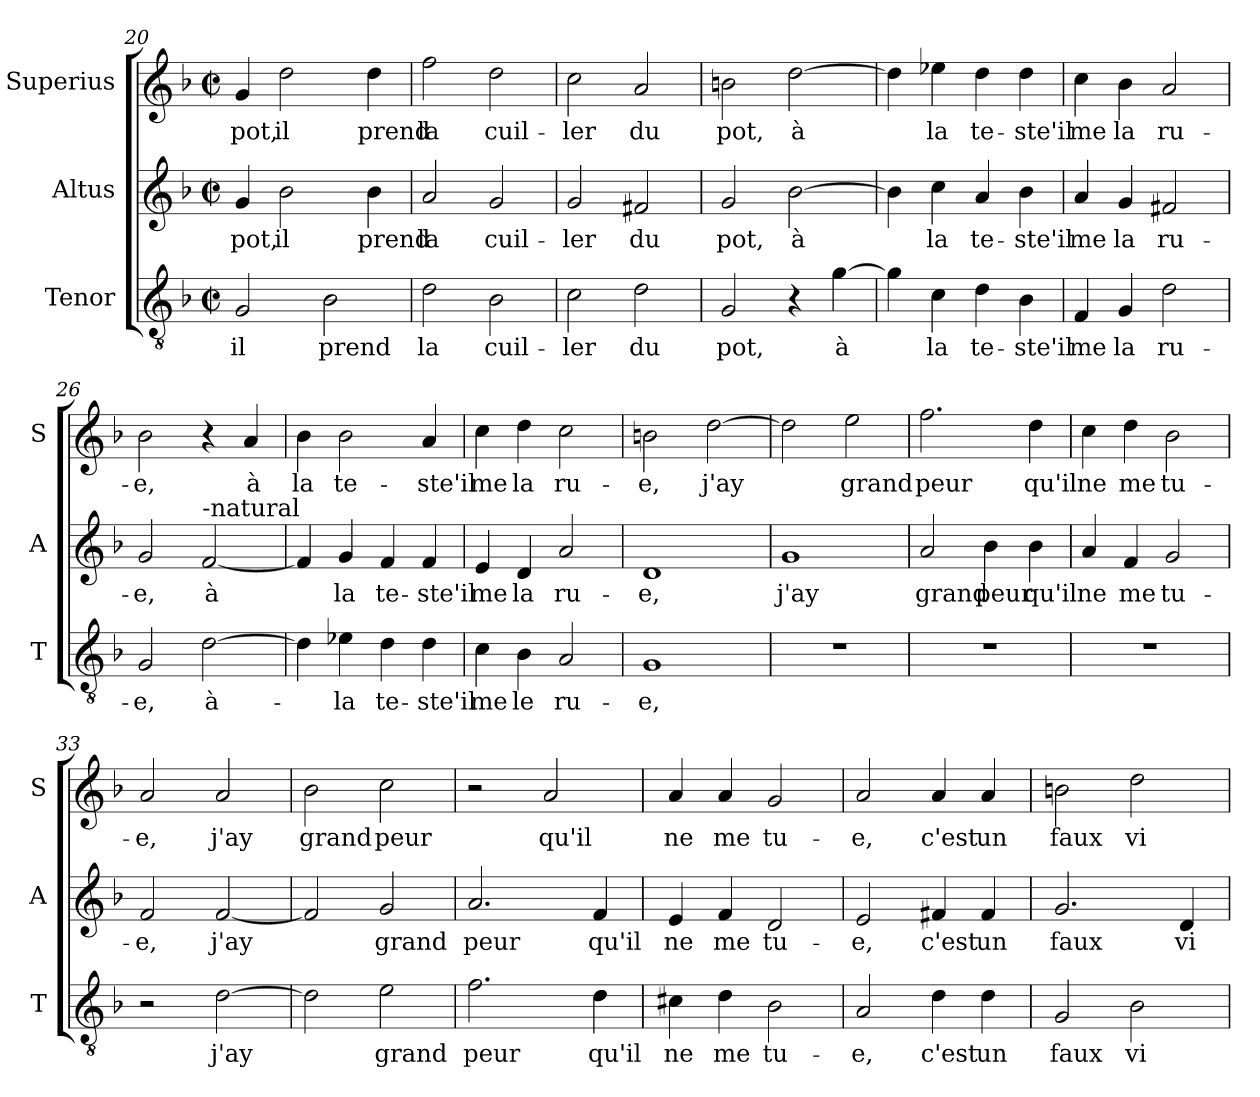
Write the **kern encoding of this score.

**kern	**text	**kern	**text	**kern	**text
*part3	*part3	*part2	*part2	*part1	*part1
*staff3	*staff3	*staff2	*staff2	*staff1	*staff1
*I"Tenor	*	*I"Altus	*	*I"Superius	*
*I'T	*	*I'A	*	*I'S	*
*clefGv2	*	*clefG2	*	*clefG2	*
*k[b-]	*	*k[b-]	*	*k[b-]	*
*F:	*	*F:	*	*F:	*
*M2/2	*	*M2/2	*	*M2/2	*
*met(c|)	*	*met(c|)	*	*met(c|)	*
=20	=20	=20	=20	=20	=20
!	!LO:LY:b	!	!LO:LY:b	!	!LO:LY:b
2G/	il	4g/	pot,	4g/	pot,
!	!	!	!LO:LY:b	!	!LO:LY:b
.	.	2b-\	il	2dd\	il
!	!LO:LY:b	!	!	!	!
2B-\	prend	.	.	.	.
!	!	!	!LO:LY:b	!	!LO:LY:b
.	.	4b-\	prend	4dd\	prend
=21	=21	=21	=21	=21	=21
!	!LO:LY:b	!	!LO:LY:b	!	!LO:LY:b
2d\	la	2a/	la	2ff\	la
!	!LO:LY:b	!	!LO:LY:b	!	!LO:LY:b
2B-\	cuil-	2g/	cuil-	2dd\	cuil-
=22	=22	=22	=22	=22	=22
!	!LO:LY:b	!	!LO:LY:b	!	!LO:LY:b
2c\	-ler	2g/	-ler	2cc\	-ler
!	!LO:LY:b	!	!LO:LY:b	!	!LO:LY:b
2d\	du	2f#X/	du	2a/	du
!!LO:LB:g=z
=23	=23	=23	=23	=23	=23
!	!LO:LY:b	!	!LO:LY:b	!	!LO:LY:b
2G/	pot,	2g/	pot,	2bn\	pot,
!	!	!	!LO:LY:b	!	!LO:LY:b
4r	.	[2b-\	à	[2dd\	à
!	!LO:LY:b	!	!	!	!
[4g\	à	.	.	.	.
=24	=24	=24	=24	=24	=24
4g\]	.	4b-\]	.	4dd\]	.
!	!LO:LY:b	!	!LO:LY:b	!	!LO:LY:b
4c\	la	4cc\	la	4ee-X\	la
!	!LO:LY:b	!	!LO:LY:b	!	!LO:LY:b
4d\	te-	4a/	te-	4dd\	te-
!	!LO:LY:b	!	!LO:LY:b	!	!LO:LY:b
4B-\	-ste'il	4b-\	-ste'il	4dd\	-ste'il
=25	=25	=25	=25	=25	=25
!	!LO:LY:b	!	!LO:LY:b	!	!LO:LY:b
4F/	me	4a/	me	4cc\	me
!	!LO:LY:b	!	!LO:LY:b	!	!LO:LY:b
4G/	la	4g/	la	4b-\	la
!	!LO:LY:b	!	!LO:LY:b	!	!LO:LY:b
2d\	ru-	2f#X/	ru-	2a/	ru-
=26	=26	=26	=26	=26	=26
!	!LO:LY:b	!	!LO:LY:b	!	!LO:LY:b
2G/	-e,	2g/	-e,	2b-\	-e,
!	!	!LO:TX:a:t=-natural	!	!	!
!	!LO:LY:b	!	!LO:LY:b	!	!
[2d\	à-	[2f/	à	4r	.
!	!	!	!	!	!LO:LY:b
.	.	.	.	4a/	à
=27	=27	=27	=27	=27	=27
!	!	!	!	!	!LO:LY:b
4d\]	.	4f/]	.	4b-\	la
!	!LO:LY:b	!	!LO:LY:b	!	!LO:LY:b
4e-X\	-la	4g/	la	2b-\	te-
!	!LO:LY:b	!	!LO:LY:b	!	!
4d\	te-	4f/	te-	.	.
!	!LO:LY:b	!	!LO:LY:b	!	!LO:LY:b
4d\	-ste'il	4f/	-ste'il	4a/	-ste'il
!!LO:LB:g=z
=28	=28	=28	=28	=28	=28
!	!LO:LY:b	!	!LO:LY:b	!	!LO:LY:b
4c\	me	4e/	me	4cc\	me
!	!LO:LY:b	!	!LO:LY:b	!	!LO:LY:b
4B-\	le	4d/	la	4dd\	la
!	!LO:LY:b	!	!LO:LY:b	!	!LO:LY:b
2A/	ru-	2a/	ru-	2cc\	ru-
=29	=29	=29	=29	=29	=29
!	!LO:LY:b	!	!LO:LY:b	!	!LO:LY:b
1G	-e,	1d	-e,	2bn\	-e,
!	!	!	!	!	!LO:LY:b
.	.	.	.	[2dd\	j'ay
=30	=30	=30	=30	=30	=30
!	!	!	!LO:LY:b	!	!
1r	.	1g	j'ay	2dd\]	.
!	!	!	!	!	!LO:LY:b
.	.	.	.	2ee\	grand
=31	=31	=31	=31	=31	=31
!	!	!	!LO:LY:b	!	!LO:LY:b
1r	.	2a/	grand	2.ff\	peur
!	!	!	!LO:LY:b	!	!
.	.	4b-\	peur	.	.
!	!	!	!LO:LY:b	!	!LO:LY:b
.	.	4b-\	qu'il	4dd\	qu'il
=32	=32	=32	=32	=32	=32
!	!	!	!LO:LY:b	!	!LO:LY:b
1r	.	4a/	ne	4cc\	ne
!	!	!	!LO:LY:b	!	!LO:LY:b
.	.	4f/	me	4dd\	me
!	!	!	!LO:LY:b	!	!LO:LY:b
.	.	2g/	tu-	2b-\	tu-
!!LO:LB:g=z
=33	=33	=33	=33	=33	=33
!	!	!	!LO:LY:b	!	!LO:LY:b
2r	.	2f/	-e,	2a/	-e,
!	!LO:LY:b	!	!LO:LY:b	!	!LO:LY:b
[2d\	j'ay	[2f/	j'ay	2a/	j'ay
=34	=34	=34	=34	=34	=34
!	!	!	!	!	!LO:LY:b
2d\]	.	2f/]	.	2b-\	grand
!	!LO:LY:b	!	!LO:LY:b	!	!LO:LY:b
2e\	grand	2g/	grand	2cc\	peur
=35	=35	=35	=35	=35	=35
!	!LO:LY:b	!	!LO:LY:b	!	!
2.f\	peur	2.a/	peur	2r	.
!	!	!	!	!	!LO:LY:b
.	.	.	.	2a/	qu'il
!	!LO:LY:b	!	!LO:LY:b	!	!
4d\	qu'il	4f/	qu'il	.	.
=36	=36	=36	=36	=36	=36
!	!LO:LY:b	!	!LO:LY:b	!	!LO:LY:b
4c#X\	ne	4e/	ne	4a/	ne
!	!LO:LY:b	!	!LO:LY:b	!	!LO:LY:b
4d\	me	4f/	me	4a/	me
!	!LO:LY:b	!	!LO:LY:b	!	!LO:LY:b
2B-\	tu-	2d/	tu-	2g/	tu-
=37	=37	=37	=37	=37	=37
!	!LO:LY:b	!	!LO:LY:b	!	!LO:LY:b
2A/	-e,	2e/	-e,	2a/	-e,
!	!LO:LY:b	!	!LO:LY:b	!	!LO:LY:b
4d\	c'est	4f#X/	c'est	4a/	c'est
!	!LO:LY:b	!	!LO:LY:b	!	!LO:LY:b
4d\	un	4f#/	un	4a/	un
!!LO:PB:g=z
=38	=38	=38	=38	=38	=38
!	!LO:LY:b	!	!LO:LY:b	!	!LO:LY:b
2G/	faux	2.g/	faux	2bn\	faux
!	!LO:LY:b	!	!	!	!LO:LY:b
2B-\	vi-	.	.	2dd\	vi-
!	!	!	!LO:LY:b	!	!
.	.	4d/	vi-	.	.
=	=	=	=	=	=
*-	*-	*-	*-	*-	*-
